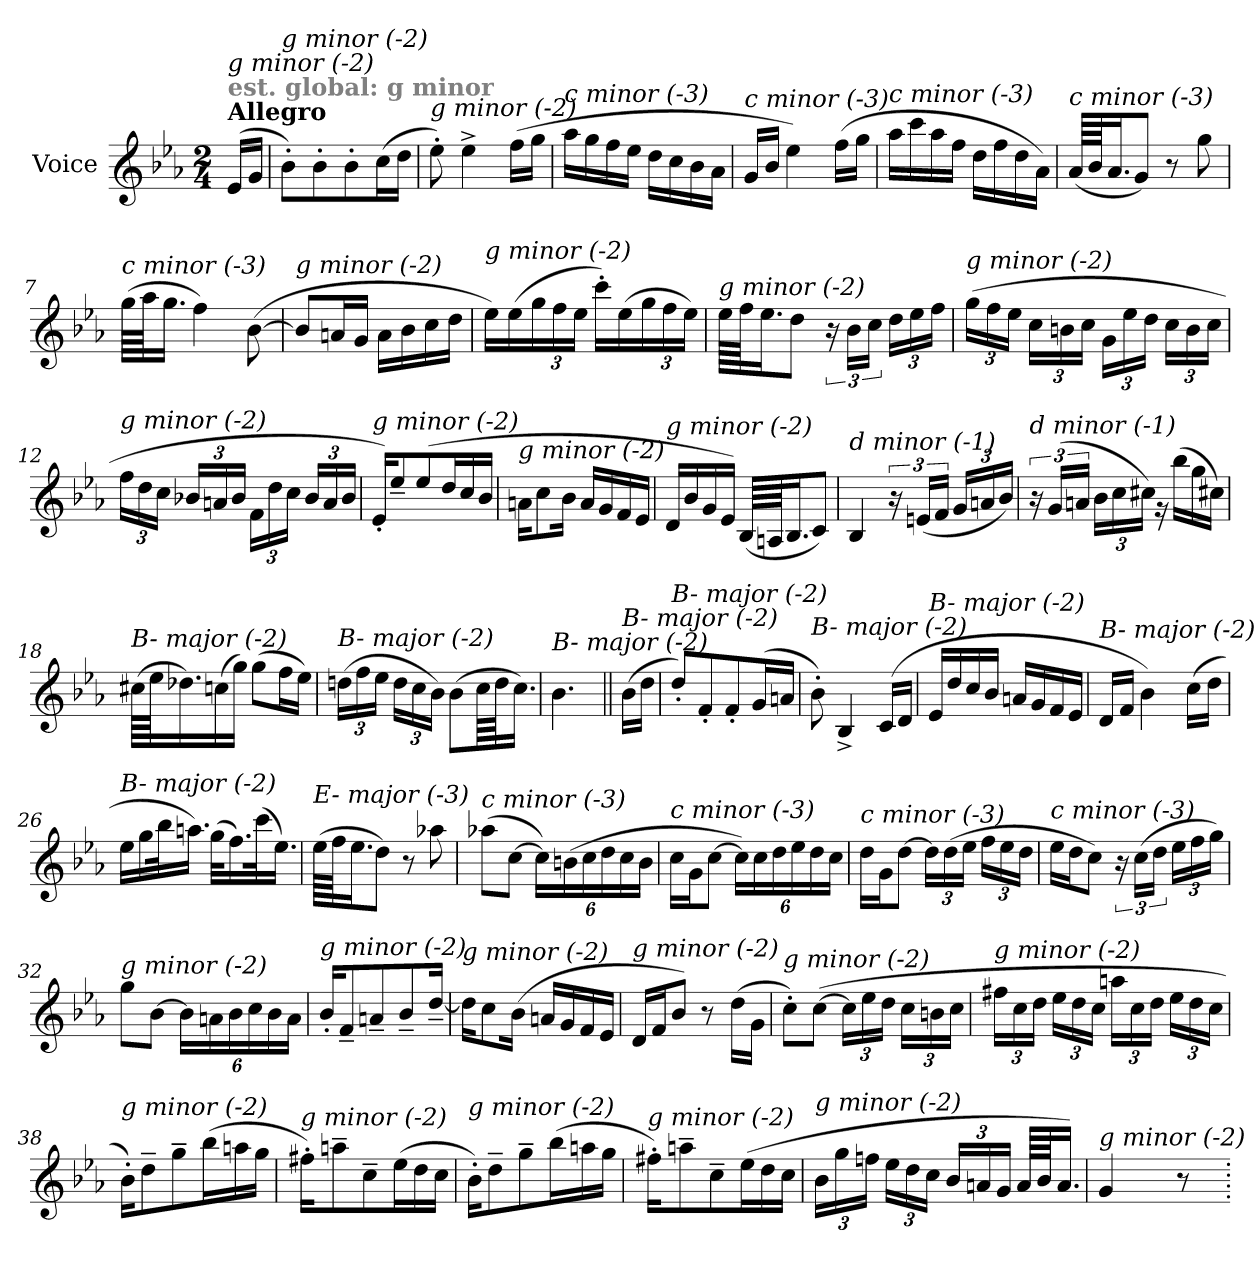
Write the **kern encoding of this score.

**kern
*part1
*staff1
*I"Voice
*I'V
*clefG2
*k[b-e-a-]
*M2/4
=
!LO:TX:a:B:t=Allegro
!LO:TX:a:B:color=#808080:t=est. global&colon; g minor
!LO:TX:i:t=g minor (-2)
(>16e-/LL
16g/JJ
=1
!LO:TX:i:t=g minor (-2)
8b-'\L)
8b-'\
8b-'\
(>16cc\L
16dd\JJ
=2
!LO:TX:i:t=g minor (-2)
8ee-'\)
4ee-^\
(>16ff\LL
16gg\JJ
=3
!LO:TX:i:t=c minor (-3)
16aa-\LL
16gg\
16ff\
16ee-\JJ
16dd\LL
16cc\
16b-\
16a-\JJ
=4
!LO:TX:i:t=c minor (-3)
16g/LL
16b-/JJ
4ee-\)
(>16ff\LL
16gg\JJ
=5
!LO:TX:i:t=c minor (-3)
16aa-\LL
16ccc\
16aa-\
16ff\JJ
16dd\LL
16ff\
16dd\
16a-\JJ)
!!LO:LB:g=z
=6
!LO:TX:i:t=c minor (-3)
(<64a-/LLLL
64b-/JJ
16.a-/J
8g/J)
8r
8gg\
=7
!LO:TX:i:t=c minor (-3)
(>64gg\LLLL
64aa-\JJ
16.gg\JJ
4ff\)
(>[8b-\
=8
!LO:TX:i:t=g minor (-2)
8b-/L]
16an/L
16g/JJ
16a\LL
16b-\
16cc\
16dd\JJ
=9
!LO:TX:i:t=g minor (-2)
16ee-\LL)
(>16ee-\
*Xbrackettup
24gg\
24ff\
24ee-\JJ
16ccc'\LL)
(>16ee-\
24gg\
24ff\
24ee-\JJ)
=10
!LO:TX:i:t=g minor (-2)
64ee-\LLLL
64ff\JJ
16.ee-\J
8dd\J
*brackettup
24r
24b-\LL
24cc\JJ
*Xbrackettup
24dd\LL
24ee-\
24ff\JJ
!!LO:LB:g=z
=11
!LO:TX:i:t=g minor (-2)
(>24gg\LL
24ff\
24ee-\JJ
24cc\LL
24bn\
24cc\JJ
24g\LL
24ee-\
24dd\JJ
24cc\LL
24b\
24cc\JJ
=12
!LO:TX:i:t=g minor (-2)
24ff\LL
24dd\
24cc\JJ
24b-X/LL
24an/
24b-/JJ
24f\LL
24dd\
24cc\JJ
24b-/LL
24a/
24b-/JJ
=13
!LO:TX:i:t=g minor (-2)
16e-'/KL)
8ee-~/
(>8ee-/
16dd/L
16cc/
16b-/JJ
=14
!LO:TX:i:t=g minor (-2)
16an\KL
8cc\
16b-\Jk
16a/LL
16g/
16f/
16e-/JJ
!!LO:LB:g=z
=15
!LO:TX:i:t=g minor (-2)
16d/LL
16b-/
16g/
16e-/JJ)
(<64B-/LLLL
64An/JJ
16.B-/J
8c/J)
=16
!LO:TX:i:t=d minor (-1)
4B-/
*brackettup
24r
(<24en/LL
24f/JJ
*Xbrackettup
24g/LL
24an/
24b-/JJ)
=17
*brackettup
!LO:TX:i:t=d minor (-1)
24r
(>24g/LL
24an/JJ
*Xbrackettup
24b-\LL
24cc\
24cc#Xi\JJ)
16rg
(>16bb-\LL
16gg\
16cc#Xi\JJ)
=18
!LO:TX:i:t=B- major (-2)
(>64cc#Xi\LLLL
64ee-\JJ
16.dd-j\)
(>16cc\
16gg\JJ)
(>8gg\L
16ff\L
16ee-\JJ)
!!LO:LB:g=z
=19
!LO:TX:i:t=B- major (-2)
(>24ddn\LL
24ff\
24ee-\JJ
24dd\LL
24cc\
24b-\JJ)
(>8b-\L
64cc\LLL
64dd\JJ
16.cc\JJ)
=20
!LO:TX:i:t=B- major (-2)
4.b-\
=21||
!LO:TX:i:t=B- major (-2)
(>16b-\LL
16dd\JJ
=22
!LO:TX:i:t=B- major (-2)
8dd'/L)
8f'/
8f'/
(>16g/L
16an/JJ
=23
!LO:TX:i:t=B- major (-2)
8b-'\)
4B-^/
(>16c/LL
16d/JJ
=24
!LO:TX:i:t=B- major (-2)
16e-/LL
16dd/
16cc/
16b-/JJ
16an/LL
16g/
16f/
16e-/JJ
=25
!LO:TX:i:t=B- major (-2)
16d/LL
16f/JJ
4b-\)
(>16cc\LL
16dd\JJ
!!LO:LB:g=z
=26
!LO:TX:i:t=B- major (-2)
16ee-\LL
16gg\
32bb-\K
16.aan\JJ)
(>32gg\KLL
16.ff\)
(>32ccc\K
16.ee-\JJ)
=27
!LO:TX:i:t=E- major (-3)
(>64ee-\LLLL
64ff\JJ
16.ee-\J
8dd\J)
8r
8aa-X\
=28
!LO:TX:i:t=c minor (-3)
(>8aa-X\L
[8cc\J
24cc\LL])
(>24bn\
24cc\
24dd\
24cc\
24b\JJ
=29
!LO:TX:i:t=c minor (-3)
16cc\LL
16g\J
[8cc\J
24cc\LL])
24cc\
24dd\
24ee-\
24dd\
24cc\JJ
!!LO:LB:g=z
=30
!LO:TX:i:t=c minor (-3)
16dd\LL
16g\J
[8dd\J
24dd\LL]
(>24dd\
24ee-\JJ
24ff\LL
24ee-\
24dd\JJ
=31
!LO:TX:i:t=c minor (-3)
16ee-\LL
16dd\J
8cc\J)
*brackettup
24r
(>24cc\LL
24dd\JJ
*Xbrackettup
24ee-\LL
24ff\
24gg\JJ)
=32
!LO:TX:i:t=g minor (-2)
8gg\L
[8b-\J
24b-\LL]
24an\
24b-\
24cc\
24b-\
24a\JJ
=33
!LO:TX:i:t=g minor (-2)
16b-'/KL
8f~/
8an~/
8b-~/
[16dd~/Jk
=34
!LO:TX:i:t=g minor (-2)
16dd\KL]
8cc\
(>16b-\Jk
16an/LL
16g/
16f/
16e-/JJ
!!LO:LB:g=z
=35
!LO:TX:i:t=g minor (-2)
16d/LL
16f/J
8b-/J)
8r
(>16dd\LL
16g\JJ
=36
!LO:TX:i:t=g minor (-2)
8cc'\L)
(>[8cc\J
24cc\LL]
24ee-\
24dd\JJ
24cc\LL
24bn\
24cc\JJ
=37
!LO:TX:i:t=g minor (-2)
24ff#X\LL
24cc\
24dd\JJ
24ee-\LL
24dd\
24cc\JJ
24aan\LL
24cc\
24dd\JJ
24ee-\LL
24dd\
24cc\JJ
=38
!LO:TX:i:t=g minor (-2)
16b-'\KL)
8dd~\
8gg~\
(>16bb-\L
16aan\
16gg\JJ
!!LO:LB:g=z
=39
!LO:TX:i:t=g minor (-2)
16ff#X'\KL)
8aan~\
8cc~\
(>16ee-\L
16dd\
16cc\JJ
=40
!LO:TX:i:t=g minor (-2)
16b-'\KL)
8dd~\
8gg~\
(>16bb-\L
16aan\
16gg\JJ
=41
!LO:TX:i:t=g minor (-2)
16ff#X'\KL)
8aan~\
8cc~\
(>16ee-\L
16dd\
16cc\JJ
=42
!LO:TX:i:t=g minor (-2)
24b-\LL
24gg\
24ffn\JJ
24ee-\LL
24dd\
24cc\JJ
24b-/LL
24an/
24g/JJ
64a/LLLL
64b-/JJ
16.a/JJ)
=43
!LO:TX:i:t=g minor (-2)
4g/
8r
=.
*-
